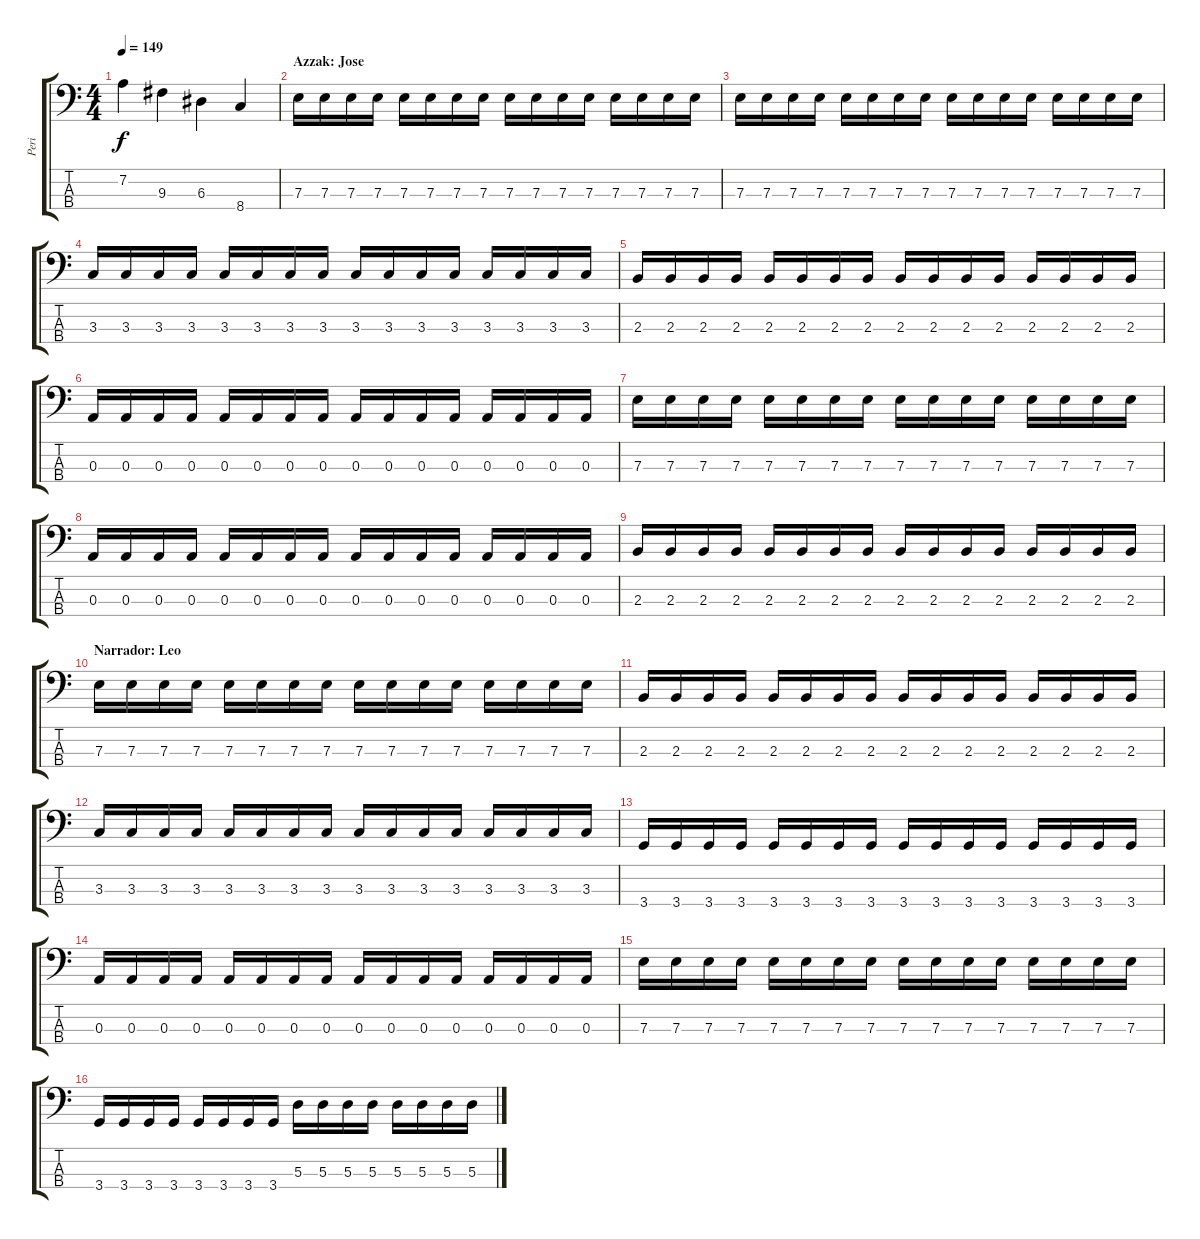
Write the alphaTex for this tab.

\track ("Peri" "Peri") {instrument electricbassfinger}
\staff {score tabs}
\tuning (G2 D2 A1 E1) {hide}
\ts (4 4)
\tempo 149
\clef f4
\ks c
7.2.4{dy f} 9.3.4 6.3.4 8.4.4 |
\section ("" "Azzak: Jose")
7.3.16 7.3.16 7.3.16 7.3.16 7.3.16 7.3.16 7.3.16 7.3.16 7.3.16 7.3.16 7.3.16 7.3.16 7.3.16 7.3.16 7.3.16 7.3.16 |
7.3.16 7.3.16 7.3.16 7.3.16 7.3.16 7.3.16 7.3.16 7.3.16 7.3.16 7.3.16 7.3.16 7.3.16 7.3.16 7.3.16 7.3.16 7.3.16 |
3.3.16 3.3.16 3.3.16 3.3.16 3.3.16 3.3.16 3.3.16 3.3.16 3.3.16 3.3.16 3.3.16 3.3.16 3.3.16 3.3.16 3.3.16 3.3.16 |
2.3.16 2.3.16 2.3.16 2.3.16 2.3.16 2.3.16 2.3.16 2.3.16 2.3.16 2.3.16 2.3.16 2.3.16 2.3.16 2.3.16 2.3.16 2.3.16 |
0.3.16 0.3.16 0.3.16 0.3.16 0.3.16 0.3.16 0.3.16 0.3.16 0.3.16 0.3.16 0.3.16 0.3.16 0.3.16 0.3.16 0.3.16 0.3.16 |
7.3.16 7.3.16 7.3.16 7.3.16 7.3.16 7.3.16 7.3.16 7.3.16 7.3.16 7.3.16 7.3.16 7.3.16 7.3.16 7.3.16 7.3.16 7.3.16 |
0.3.16 0.3.16 0.3.16 0.3.16 0.3.16 0.3.16 0.3.16 0.3.16 0.3.16 0.3.16 0.3.16 0.3.16 0.3.16 0.3.16 0.3.16 0.3.16 |
2.3.16 2.3.16 2.3.16 2.3.16 2.3.16 2.3.16 2.3.16 2.3.16 2.3.16 2.3.16 2.3.16 2.3.16 2.3.16 2.3.16 2.3.16 2.3.16 |
\section ("" "Narrador: Leo")
7.3.16 7.3.16 7.3.16 7.3.16 7.3.16 7.3.16 7.3.16 7.3.16 7.3.16 7.3.16 7.3.16 7.3.16 7.3.16 7.3.16 7.3.16 7.3.16 |
2.3.16 2.3.16 2.3.16 2.3.16 2.3.16 2.3.16 2.3.16 2.3.16 2.3.16 2.3.16 2.3.16 2.3.16 2.3.16 2.3.16 2.3.16 2.3.16 |
3.3.16 3.3.16 3.3.16 3.3.16 3.3.16 3.3.16 3.3.16 3.3.16 3.3.16 3.3.16 3.3.16 3.3.16 3.3.16 3.3.16 3.3.16 3.3.16 |
3.4.16 3.4.16 3.4.16 3.4.16 3.4.16 3.4.16 3.4.16 3.4.16 3.4.16 3.4.16 3.4.16 3.4.16 3.4.16 3.4.16 3.4.16 3.4.16 |
0.3.16 0.3.16 0.3.16 0.3.16 0.3.16 0.3.16 0.3.16 0.3.16 0.3.16 0.3.16 0.3.16 0.3.16 0.3.16 0.3.16 0.3.16 0.3.16 |
7.3.16 7.3.16 7.3.16 7.3.16 7.3.16 7.3.16 7.3.16 7.3.16 7.3.16 7.3.16 7.3.16 7.3.16 7.3.16 7.3.16 7.3.16 7.3.16 |
3.4.16 3.4.16 3.4.16 3.4.16 3.4.16 3.4.16 3.4.16 3.4.16 5.3.16 5.3.16 5.3.16 5.3.16 5.3.16 5.3.16 5.3.16 5.3.16
